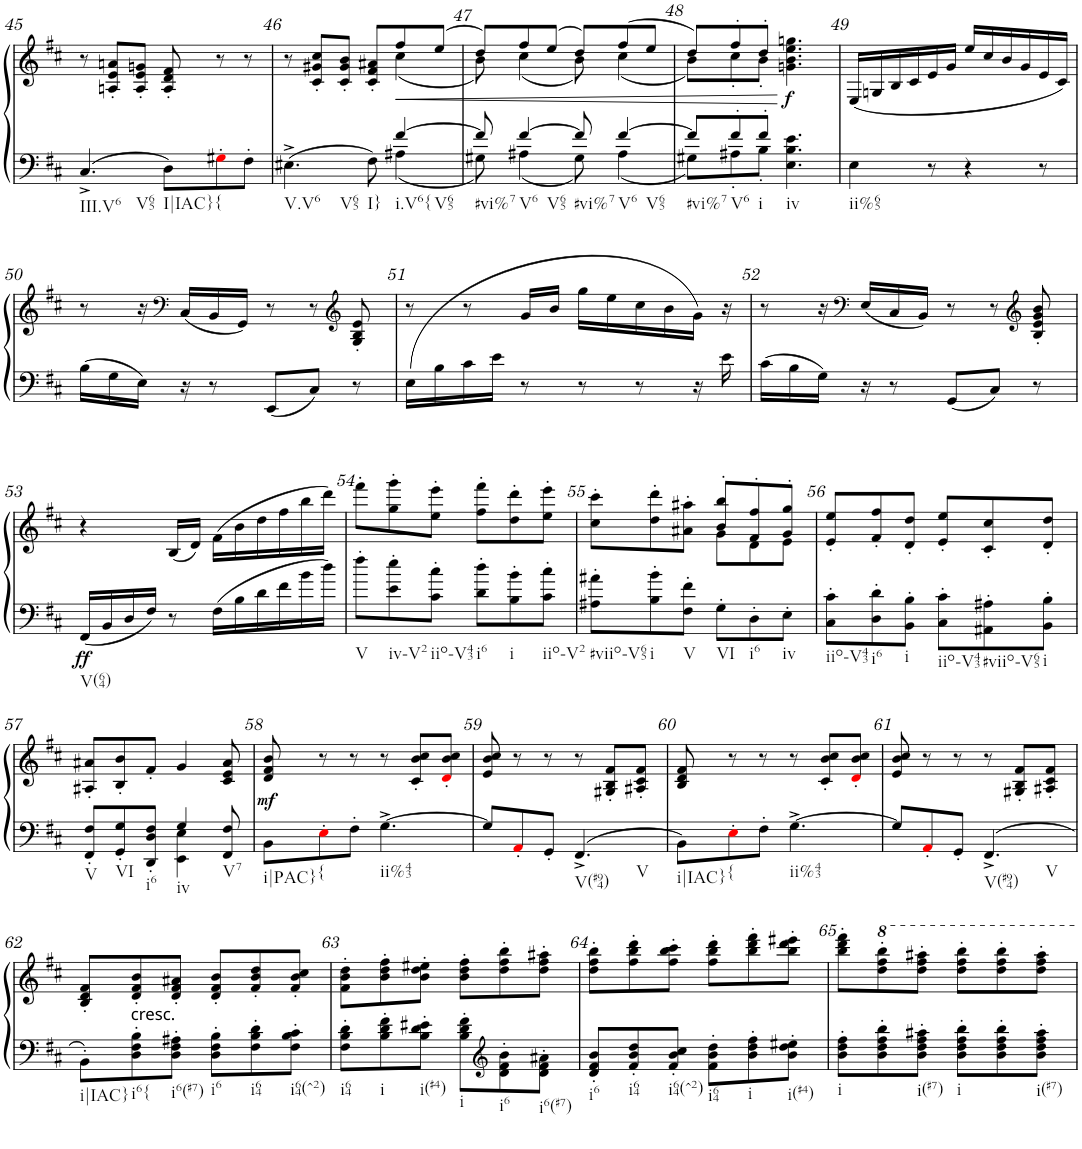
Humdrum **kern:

**kern	**kern	**dynam
*part1	*part1	*part1
*staff2	*staff1	*staff1/2
*I"Klavier	*	*
*I'Klav.	*	*
!!LO:PB:g=z
*clefF4	*clefG2	*
*k[f#c#]	*k[f#c#]	*
*D:	*D:	*
*M6/8	*M6/8	*
=45	=45	=45
!LO:TX:b:t=III.V6	!	!
!LO:TX:b:t=V65	!	!
4.C#^/	8r	.
.	8An/' 8e/' 8an/'L	.
.	8A/' 8e/' 8gn/'J	.
!LO:TX:b:t=I|IAC}	!	!
8D\L	8A/' 8d/' 8f#/'	.
!LO:TX:b:t={	!	!
8G#X'i\	8r	.
8F#'\J	8r	.
=46	=46	=46
*^	*^	*
!LO:TX:b:t=V.V6	!	!	!	!
!LO:TX:b:t=V65	!	!	!	!
4.E#X^\	4.ryy	8r	4.ryy	.
.	.	8c#/' 8g#X/' 8cc#/'L	.	.
.	.	8c#/' 8g#/' 8b/'J	.	.
!LO:TX:b:t=I}	!	!	!	!
8F#\	8ryy	8c#/' 8f#/' 8a#X/'L	8ryy	.
!LO:TX:b:t=i.V6{	!	!	!	!
!LO:TX:b:t=V65	!	!	!	!
!	!	!	!	!LO:HP:b
[4f#/	4A#X\	8ff#/	(4cc#\	<
.	.	(8ee/J	.	.
=47	=47	=47	=47	=47
!LO:TX:b:t=#vi%7	!	!	!	!
8f#/]	8G#X\	8dd/L)	8b\)	.
!LO:TX:b:t=V6	!	!	!	!
!LO:TX:b:t=V65	!	!	!	!
[4f#/	4A#X\	8ff#/	(4cc#\	.
.	.	(8ee/J	.	.
!LO:TX:b:t=#vi%7	!	!	!	!
8f#/]	8G#\	8dd/L)	8b\)	.
!LO:TX:b:t=V6	!	!	!	!
!LO:TX:b:t=V65	!	!	!	!
[4f#/	4A#\	(8ff#/	(4cc#\	.
.	.	8ee/J	.	.
=48	=48	=48	=48	=48
!LO:TX:b:t=#vi%7	!	!	!	!
8f#/L]	8G#X\L	8dd/L)	8b\L)	.
!LO:TX:b:t=V6	!	!	!	!
8f#'/	8A#X'\	8ff#'/	8cc#'\	.
!LO:TX:b:t=i	!	!	!	!
8f#'/J	8B'\J	8dd'/J	8b'\J	.
!LO:TX:b:t=iv	!	!	!	!
!	!	!	!	!LO:DY:n=1:b
4.E\ 4.B\ 4.e\	4.ryy	4.gn\ 4.b\ 4.ee\ 4.ggn\	4.ryy	[ f
=49	=49	=49	=49	=49
!LO:TX:b:t=ii%65	!	!	!	!
*v	*v	*	*	*
*	*v	*v	*
4E\	(16E/LL	.
.	16Gn/	.
.	16B/	.
.	16c#/	.
8r	16e/	.
.	16g/JJ	.
4r	16ee/LL	.
.	16cc#/	.
.	16b/	.
.	16g/	.
8r	16e/	.
.	16c#/JJ)	.
!!LO:LB:g=z
=50	=50	=50
16B\LL	8r	.
16G\	.	.
16E\JJ	16r	.
*	*clefF4	*
16r	(16C#/LL	.
8r	16BB/	.
.	16GG/JJ)	.
8EE/L	8r	.
8C#/J	8r	.
*	*clefG2	*
8r	8G/' 8B/' 8e/'	.
=51	=51	=51
(16E\LL	8r	.
16B\	.	.
16c#\	8r	.
16e\JJ	.	.
8r	16g/LL	.
.	16b/JJ	.
8r	16gg\LL	.
.	16ee\	.
8r	16cc#\	.
.	16b\	.
16r	(16g\JJ	.
16e\	16r	.
=52	=52	=52
16c#\LL	8r	.
16B\	.	.
16G\JJ	16r	.
*	*clefF4	*
16r	16E/LL	.
8r	16C#/	.
.	16BB/JJ)	.
8GG/L	8r	.
8C#/J	8r	.
*	*clefG2	*
8r	8B/' 8e/' 8g/' 8b/'	.
!!LO:LB:g=z
=53	=53	=53
!LO:TX:b:t=V(64)	!	!
!	!	!LO:DY:b=2
16FF#/LL	4r	ff
16BB/	.	.
16D/	.	.
16F#/JJ	.	.
8r	(16B/LL	.
.	16d/JJ)	.
16F#\LL	(16f#\LL	.
16B\	16b\	.
16d\	16dd\	.
16f#\	16ff#\	.
16b\	16bb\	.
16dd\JJ	16ddd\JJ)	.
=54	=54	=54
!LO:TX:b:t=V	!	!
8ff#'\L	8fff#'\L	.
!LO:TX:b:t=iv-V2	!	!
8e\' 8ee\'	8gg\' 8ggg\'	.
!LO:TX:b:t=iio-V43	!	!
8c#\' 8cc#\'J	8ee\' 8eee\'J	.
!LO:TX:b:t=i6	!	!
8d\' 8dd\'L	8ff#\' 8fff#\'L	.
!LO:TX:b:t=i	!	!
8B\' 8b\'	8dd\' 8ddd\'	.
!LO:TX:b:t=iio-V2	!	!
8c#\' 8cc#\'J	8ee\' 8eee\'J	.
=55	=55	=55
*	*^	*
!LO:TX:b:t=#viio-V65	!	!	!
8A#X\' 8a#X\'L	8cc#\' 8ccc#\'L	4.ryy	.
!LO:TX:b:t=i	!	!	!
8B\' 8b\'	8dd\' 8ddd\'	.	.
!LO:TX:b:t=V	!	!	!
8F#\' 8f#\'J	8a#X\' 8aa#X\'J	.	.
!LO:TX:b:t=VI	!	!	!
8G'\L	8b/' 8bb/'L	8g\L	.
!LO:TX:b:t=i6	!	!	!
8D'\	8f#/' 8ff#/'	8d\	.
!LO:TX:b:t=iv	!	!	!
8E'\J	8g/' 8gg/'J	8e\J	.
=56	=56	=56	=56
!LO:TX:b:t=iio-V43	!	!	!
*	*v	*v	*
8C#\' 8c#\'L	8e/' 8ee/'L	.
!LO:TX:b:t=i6	!	!
8D\' 8d\'	8f#/' 8ff#/'	.
!LO:TX:b:t=i	!	!
8BB\' 8B\'J	8d/' 8dd/'J	.
!LO:TX:b:t=iio-V43	!	!
8C#\' 8c#\'L	8e/' 8ee/'L	.
!LO:TX:b:t=#viio-V65	!	!
8AA#X\' 8A#X\'	8c#/' 8cc#/'	.
!LO:TX:b:t=i	!	!
8BB\' 8B\'J	8d/' 8dd/'J	.
!!LO:LB:g=z
=57	=57	=57
*^	*	*
!LO:TX:b:t=V	!	!	!
8FF#/' 8F#/'L	4.ryy	8A#X/' 8a#X/'L	.
!LO:TX:b:t=VI	!	!	!
8GG/' 8G/'	.	8B/' 8b/'	.
!LO:TX:b:t=i6	!	!	!
8DD/' 8D/' 8F#/'J	.	8f#'/J	.
!LO:TX:b:t=iv	!	!	!
4G/	4EE\ 4E\	4g/	.
!LO:TX:b:t=V7	!	!	!
8FF#/ 8F#/	8ryy	8c#/ 8e/ 8a#/	.
=58	=58	=58	=58
!LO:TX:b:t=i|PAC}	!	!	!
!	!	!	!LO:DY:b
*v	*v	*	*
8BB\L	8d/ 8f#/ 8b/	mf
!LO:TX:b:t={	!	!
8E'i\	8r	.
8F#'\J	8r	.
!LO:TX:b:t=ii%43	!	!
[4.G^\	8r	.
.	8c#/' 8b/' 8cc#/'L	.
.	8di/' 8b/' 8cc#/'J	.
=59	=59	=59
8G/L]	8e/ 8b/ 8cc#/	.
8AA'i/	8r	.
8GG'/J	8r	.
!LO:TX:b:t=V(#94)	!	!
!LO:TX:b:t=V	!	!
4.FF#^/	8r	.
.	8G#X/' 8B/' 8f#/'L	.
.	8A#X/' 8c#/' 8f#/'J	.
=60	=60	=60
!LO:TX:b:t=i|IAC}	!	!
8BB\L	8B/ 8d/ 8f#/	.
!LO:TX:b:t={	!	!
8E'i\	8r	.
8F#'\J	8r	.
!LO:TX:b:t=ii%43	!	!
[4.G^\	8r	.
.	8c#/' 8b/' 8cc#/'L	.
.	8di/' 8b/' 8cc#/'J	.
=61	=61	=61
8G/L]	8e/ 8b/ 8cc#/	.
8AA'i/	8r	.
8GG'/J	8r	.
!LO:TX:b:t=V(#94)	!	!
!LO:TX:b:t=V	!	!
4.FF#^/	8r	.
.	8G#X/' 8B/' 8f#/'L	.
.	8A#X/' 8c#/' 8f#/'J	.
!!LO:LB:g=z
=62	=62	=62
!LO:TX:b:t=i|IAC}	!	!
8BB'\L	8B/' 8d/' 8f#/'L	.
!LO:TX:a:t=cresc.	!	!
!LO:TX:b:t=i6{	!	!
8D\' 8F#\' 8B\'	8d/' 8f#/' 8b/'	.
!LO:TX:b:t=i6(#7)	!	!
8D\' 8F#\' 8A#X\'J	8d/' 8f#/' 8a#X/'J	.
!LO:TX:b:t=i6	!	!
8D\' 8F#\' 8B\'L	8d/' 8f#/' 8b/'L	.
!LO:TX:b:t=i64	!	!
8F#\' 8B\' 8d\'	8f#/' 8b/' 8dd/'	.
!LO:TX:b:t=i64(^2)	!	!
8F#\' 8B\' 8c#\'J	8f#/' 8b/' 8cc#/'J	.
=63	=63	=63
!LO:TX:b:t=i64	!	!
8F#\' 8B\' 8d\'L	8f#\' 8b\' 8dd\'L	.
!LO:TX:b:t=i	!	!
8B\' 8d\' 8f#\'	8b\' 8dd\' 8ff#\'	.
!LO:TX:b:t=i(#4)	!	!
8B\' 8d\' 8e#X\'J	8b\' 8dd\' 8ee#X\'J	.
!LO:TX:b:t=i	!	!
8B\' 8d\' 8f#\'L	8b\' 8dd\' 8ff#\'L	.
*clefG2	*	*
!LO:TX:b:t=i6	!	!
8d\' 8f#\' 8b\'	8dd\' 8ff#\' 8bb\'	.
!LO:TX:b:t=i6(#7)	!	!
8d\' 8f#\' 8a#X\'J	8dd\' 8ff#\' 8aa#X\'J	.
=64	=64	=64
!LO:TX:b:t=i6	!	!
8d/' 8f#/' 8b/'L	8dd\' 8ff#\' 8bb\'L	.
!LO:TX:b:t=i64	!	!
8f#/' 8b/' 8dd/'	8ff#\' 8bb\' 8ddd\'	.
!LO:TX:b:t=i64(^2)	!	!
8f#/' 8b/' 8cc#/'J	8ff#\' 8bb\' 8ccc#\'J	.
!LO:TX:b:t=i64	!	!
8f#\' 8b\' 8dd\'L	8ff#\' 8bb\' 8ddd\'L	.
!LO:TX:b:t=i	!	!
8b\' 8dd\' 8ff#\'	8bb\' 8ddd\' 8fff#\'	.
!LO:TX:b:t=i(#4)	!	!
8b\' 8dd\' 8ee#X\'J	8bb\' 8ddd\' 8eee#X\'J	.
=65	=65	=65
!LO:TX:b:t=i	!	!
8b\' 8dd\' 8ff#\'L	8bb\' 8ddd\' 8fff#\'L	.
8b\' 8dd\' 8ff#\' 8bb\'	8ddd\' 8fff#\' 8bbb\'	.
!LO:TX:b:t=i(#7)	!	!
8b\' 8dd\' 8ff#\' 8aa#X\'J	8ddd\' 8fff#\' 8aaa#X\'J	.
!LO:TX:b:t=i	!	!
8b\' 8dd\' 8ff#\' 8bb\'L	8ddd\' 8fff#\' 8bbb\'L	.
8b\' 8dd\' 8ff#\' 8bb\'	8ddd\' 8fff#\' 8bbb\'	.
!LO:TX:b:t=i(#7)	!	!
8b\' 8dd\' 8ff#\' 8aa#\'J	8ddd\' 8fff#\' 8aaa#\'J	.
=	=	=
*-	*-	*-
